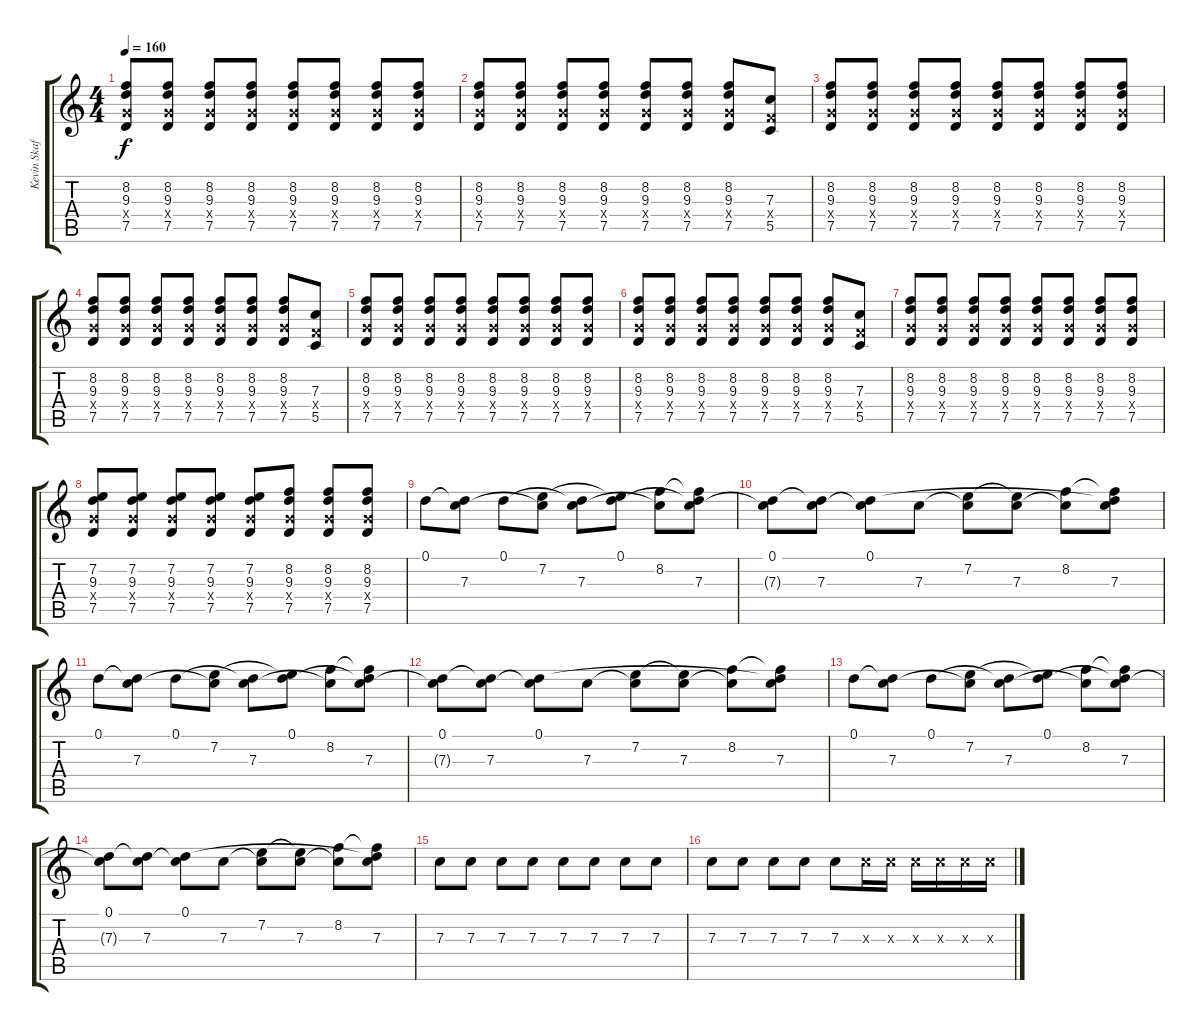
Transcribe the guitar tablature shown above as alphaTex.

\track ("Kevin Skaff / Lead Guitar" "Kevin Skaf") {instrument distortionguitar}
\staff {score tabs}
\tuning (D4 A3 F3 C3 G2 C2) {hide}
\ts (4 4)
\tempo 160
\clef g2
\ks c
(8.2 9.3 7.4{x} 7.5).8{dy f} (8.2 9.3 7.4{x} 7.5).8 (8.2 9.3 7.4{x} 7.5).8 (8.2 9.3 7.4{x} 7.5).8 (8.2 9.3 7.4{x} 7.5).8 (8.2 9.3 7.4{x} 7.5).8 (8.2 9.3 7.4{x} 7.5).8 (8.2 9.3 7.4{x} 7.5).8 |
(8.2 9.3 7.4{x} 7.5).8 (8.2 9.3 7.4{x} 7.5).8 (8.2 9.3 7.4{x} 7.5).8 (8.2 9.3 7.4{x} 7.5).8 (8.2 9.3 7.4{x} 7.5).8 (8.2 9.3 7.4{x} 7.5).8 (8.2 9.3 7.4{x} 7.5).8 (7.3 5.4{x} 5.5).8 |
(8.2 9.3 7.4{x} 7.5).8 (8.2 9.3 7.4{x} 7.5).8 (8.2 9.3 7.4{x} 7.5).8 (8.2 9.3 7.4{x} 7.5).8 (8.2 9.3 7.4{x} 7.5).8 (8.2 9.3 7.4{x} 7.5).8 (8.2 9.3 7.4{x} 7.5).8 (8.2 9.3 7.4{x} 7.5).8 |
(8.2 9.3 7.4{x} 7.5).8 (8.2 9.3 7.4{x} 7.5).8 (8.2 9.3 7.4{x} 7.5).8 (8.2 9.3 7.4{x} 7.5).8 (8.2 9.3 7.4{x} 7.5).8 (8.2 9.3 7.4{x} 7.5).8 (8.2 9.3 7.4{x} 7.5).8 (7.3 5.4{x} 5.5).8 |
(8.2 9.3 7.4{x} 7.5).8 (8.2 9.3 7.4{x} 7.5).8 (8.2 9.3 7.4{x} 7.5).8 (8.2 9.3 7.4{x} 7.5).8 (8.2 9.3 7.4{x} 7.5).8 (8.2 9.3 7.4{x} 7.5).8 (8.2 9.3 7.4{x} 7.5).8 (8.2 9.3 7.4{x} 7.5).8 |
(8.2 9.3 7.4{x} 7.5).8 (8.2 9.3 7.4{x} 7.5).8 (8.2 9.3 7.4{x} 7.5).8 (8.2 9.3 7.4{x} 7.5).8 (8.2 9.3 7.4{x} 7.5).8 (8.2 9.3 7.4{x} 7.5).8 (8.2 9.3 7.4{x} 7.5).8 (7.3 5.4{x} 5.5).8 |
(8.2 9.3 7.4{x} 7.5).8 (8.2 9.3 7.4{x} 7.5).8 (8.2 9.3 7.4{x} 7.5).8 (8.2 9.3 7.4{x} 7.5).8 (8.2 9.3 7.4{x} 7.5).8 (8.2 9.3 7.4{x} 7.5).8 (8.2 9.3 7.4{x} 7.5).8 (8.2 9.3 7.4{x} 7.5).8 |
(7.2 9.3 7.4{x} 7.5).8 (7.2 9.3 7.4{x} 7.5).8 (7.2 9.3 7.4{x} 7.5).8 (7.2 9.3 7.4{x} 7.5).8 (7.2 9.3 7.4{x} 7.5).8 (8.2 9.3 7.4{x} 7.5).8 (8.2 9.3 7.4{x} 7.5).8 (8.2 9.3 7.4{x} 7.5).8 |
0.1.8 (0.1{t} 7.3).8 0.1.8 (7.2 7.3{t}).8 (0.1{t} 7.3).8 (0.1 7.2{t}).8 (8.2 7.3{t}).8 (0.1{t} 8.2{t} 7.3).8 |
(0.1 7.3{t}).8 (0.1{t} 7.3).8 (0.1 7.3{t}).8 7.3.8 (7.2 7.3{t}).8 (7.2{t} 7.3).8 (8.2 7.3{t}).8 (0.1{t} 8.2{t} 7.3).8 |
0.1.8 (0.1{t} 7.3).8 0.1.8 (7.2 7.3{t}).8 (0.1{t} 7.3).8 (0.1 7.2{t}).8 (8.2 7.3{t}).8 (0.1{t} 8.2{t} 7.3).8 |
(0.1 7.3{t}).8 (0.1{t} 7.3).8 (0.1 7.3{t}).8 7.3.8 (7.2 7.3{t}).8 (7.2{t} 7.3).8 (8.2 7.3{t}).8 (0.1{t} 8.2{t} 7.3).8 |
0.1.8 (0.1{t} 7.3).8 0.1.8 (7.2 7.3{t}).8 (0.1{t} 7.3).8 (0.1 7.2{t}).8 (8.2 7.3{t}).8 (0.1{t} 8.2{t} 7.3).8 |
(0.1 7.3{t}).8 (0.1{t} 7.3).8 (0.1 7.3{t}).8 7.3.8 (7.2 7.3{t}).8 (7.2{t} 7.3).8 (8.2 7.3{t}).8 (0.1{t} 8.2{t} 7.3).8 |
7.3.8 7.3.8 7.3.8 7.3.8 7.3.8 7.3.8 7.3.8 7.3.8 |
7.3.8 7.3.8 7.3.8 7.3.8 7.3.8 7.3{x}.16 7.3{x}.16 7.3{x}.16 7.3{x}.16 7.3{x}.16 7.3{x}.16
